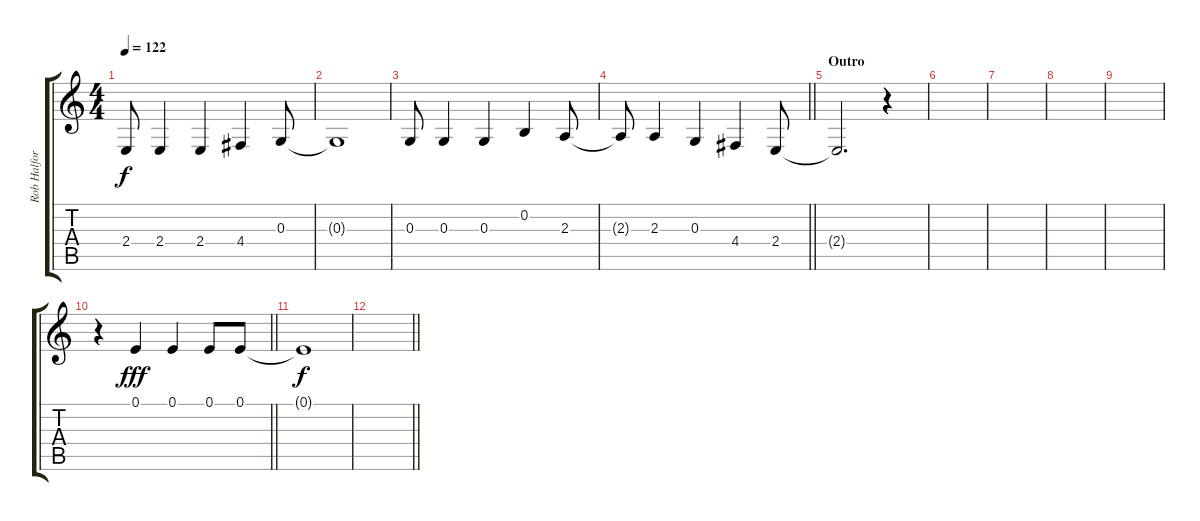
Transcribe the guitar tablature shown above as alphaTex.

\track ("Rob Halford" "Rob Halfor") {instrument trumpet}
\staff {score tabs}
\tuning (E4 B3 G3 D3 A2 E2) {hide}
\ts (4 4)
\tempo 122
\clef g2
\ks c
2.4.8{dy f} 2.4.4 2.4.4 4.4.4 0.3.8 |
0.3{t}.1 |
0.3.8 0.3.4 0.3.4 0.2.4 2.3.8 |
\barLineRight lightlight
2.3{t}.8 2.3.4 0.3.4 4.4.4 2.4.8 |
\section ("" "Outro")
2.4{t}.2{d} r.4 |
|
|
|
|
\barLineRight lightlight
r.4 0.1.4{dy fff volume 16 instrument recorder} 0.1.4 0.1.8 0.1.8 |
0.1{t}.1{dy f} |
\barLineRight lightlight
